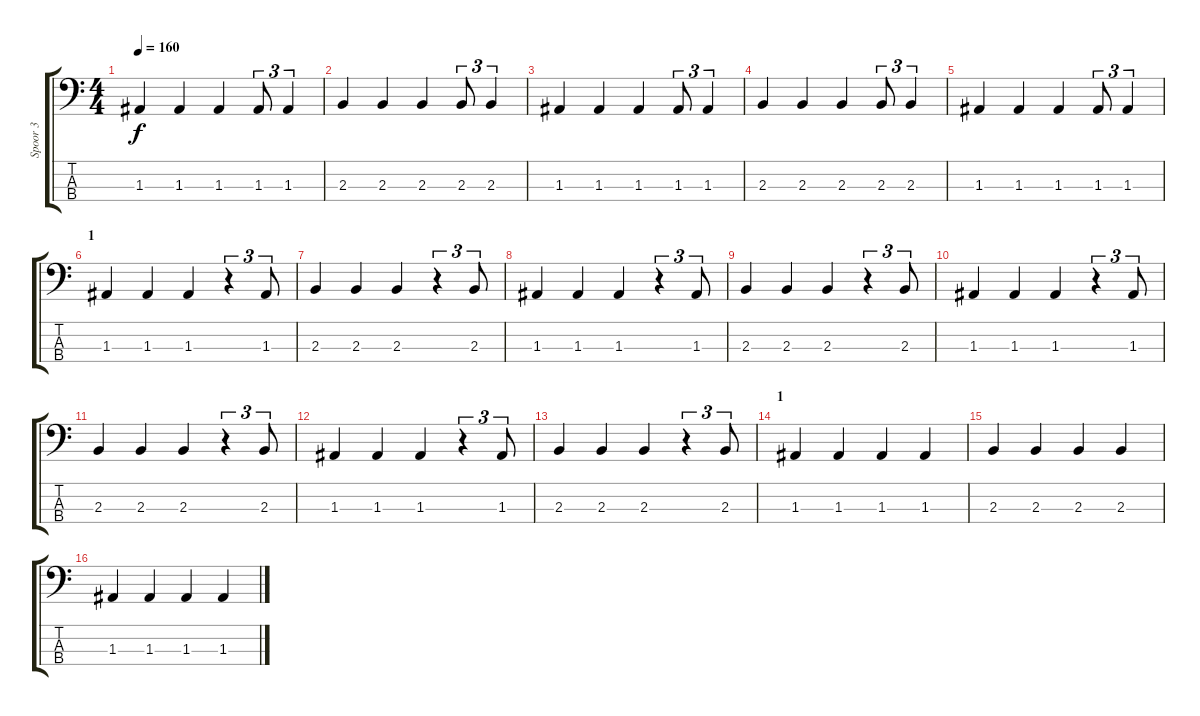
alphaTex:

\track ("Spoor 3" "Spoor 3") {instrument electricbassfinger}
\staff {score tabs}
\tuning (G2 D2 A1 E1) {hide}
\ts (4 4)
\tempo 160
\clef f4
\ks c
1.3.4{dy f} 1.3.4 1.3.4 1.3.8{tu (3 2)} 1.3.4{tu (3 2)} |
2.3.4 2.3.4 2.3.4 2.3.8{tu (3 2)} 2.3.4{tu (3 2)} |
1.3.4 1.3.4 1.3.4 1.3.8{tu (3 2)} 1.3.4{tu (3 2)} |
2.3.4 2.3.4 2.3.4 2.3.8{tu (3 2)} 2.3.4{tu (3 2)} |
1.3.4 1.3.4 1.3.4 1.3.8{tu (3 2)} 1.3.4{tu (3 2)} |
\section ("" "1")
1.3.4 1.3.4 1.3.4 r.4{tu (3 2)} 1.3.8{tu (3 2)} |
2.3.4 2.3.4 2.3.4 r.4{tu (3 2)} 2.3.8{tu (3 2)} |
1.3.4 1.3.4 1.3.4 r.4{tu (3 2)} 1.3.8{tu (3 2)} |
2.3.4 2.3.4 2.3.4 r.4{tu (3 2)} 2.3.8{tu (3 2)} |
1.3.4 1.3.4 1.3.4 r.4{tu (3 2)} 1.3.8{tu (3 2)} |
2.3.4 2.3.4 2.3.4 r.4{tu (3 2)} 2.3.8{tu (3 2)} |
1.3.4 1.3.4 1.3.4 r.4{tu (3 2)} 1.3.8{tu (3 2)} |
2.3.4 2.3.4 2.3.4 r.4{tu (3 2)} 2.3.8{tu (3 2)} |
\section ("" "1")
1.3.4 1.3.4 1.3.4 1.3.4 |
2.3.4 2.3.4 2.3.4 2.3.4 |
1.3.4 1.3.4 1.3.4 1.3.4
